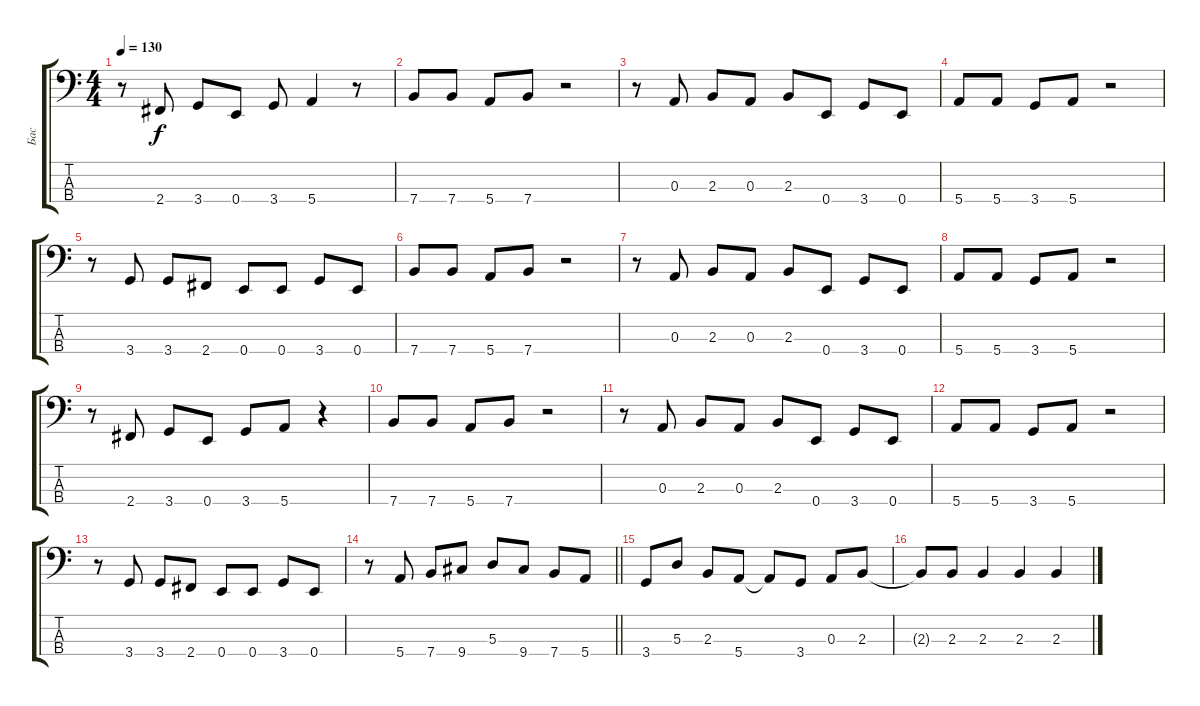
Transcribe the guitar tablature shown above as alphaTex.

\track ("Бас" "Бас") {instrument electricbassfinger}
\staff {score tabs}
\tuning (G2 D2 A1 E1) {hide}
\ts (4 4)
\tempo 130
\clef f4
\ks c
r.8{dy f} 2.4.8 3.4.8 0.4.8 3.4.8 5.4.4 r.8 |
7.4.8 7.4.8 5.4.8 7.4.8 r.2 |
r.8 0.3.8 2.3.8 0.3.8 2.3.8 0.4.8 3.4.8 0.4.8 |
5.4.8 5.4.8 3.4.8 5.4.8 r.2 |
r.8 3.4.8 3.4.8 2.4.8 0.4.8 0.4.8 3.4.8 0.4.8 |
7.4.8 7.4.8 5.4.8 7.4.8 r.2 |
r.8 0.3.8 2.3.8 0.3.8 2.3.8 0.4.8 3.4.8 0.4.8 |
5.4.8 5.4.8 3.4.8 5.4.8 r.2 |
r.8 2.4.8 3.4.8 0.4.8 3.4.8 5.4.8 r.4 |
7.4.8 7.4.8 5.4.8 7.4.8 r.2 |
r.8 0.3.8 2.3.8 0.3.8 2.3.8 0.4.8 3.4.8 0.4.8 |
5.4.8 5.4.8 3.4.8 5.4.8 r.2 |
r.8 3.4.8 3.4.8 2.4.8 0.4.8 0.4.8 3.4.8 0.4.8 |
\barLineRight lightlight
r.8 5.4.8 7.4.8 9.4.8 5.3.8 9.4.8 7.4.8 5.4.8 |
3.4.8 5.3.8 2.3.8 5.4.8 5.4{t}.8 3.4.8 0.3.8 2.3.8 |
2.3{t}.8 2.3.8 2.3.4 2.3.4 2.3.4
